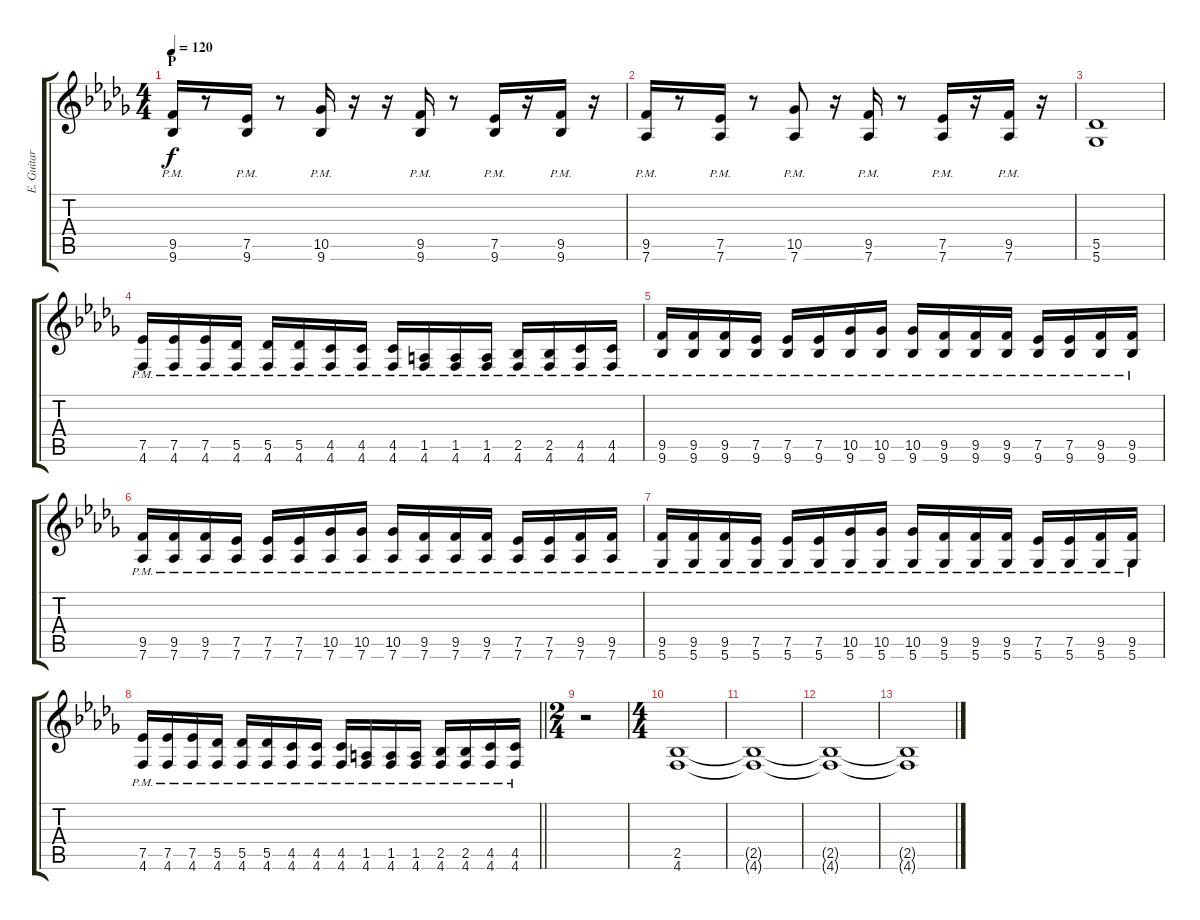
\track ("E. Guitar I" "E. Guitar ") {instrument overdrivenguitar}
\staff {score tabs}
\tuning (Eb4 Bb3 Gb3 Db3 Ab2 Db2) {hide}
\ts (4 4)
\section ("" "P")
\tempo 120
\clef g2
\ks db
(9.5{pm} 9.6{pm}).16{dy f} r.8 (7.5{pm} 9.6{pm}).16 r.8 (10.5{pm} 9.6{pm}).16 r.16 r.16 (9.5{pm} 9.6{pm}).16 r.8 (7.5{pm} 9.6{pm}).16 r.16 (9.5{pm} 9.6{pm}).16 r.16 |
(9.5{pm} 7.6{pm}).16 r.8 (7.5{pm} 7.6{pm}).16 r.8 (10.5{pm} 7.6{pm}).8 r.16 (9.5{pm} 7.6{pm}).16 r.8 (7.5{pm} 7.6{pm}).16 r.16 (9.5{pm} 7.6{pm}).16 r.16 |
(5.5 5.6).1 |
(7.5{pm} 4.6{pm}).16 (7.5{pm} 4.6{pm}).16 (7.5{pm} 4.6{pm}).16 (5.5{pm} 4.6{pm}).16 (5.5{pm} 4.6{pm}).16 (5.5{pm} 4.6{pm}).16 (4.5{pm} 4.6{pm}).16 (4.5{pm} 4.6{pm}).16 (4.5{pm} 4.6{pm}).16 (1.5{pm} 4.6{pm}).16 (1.5{pm} 4.6{pm}).16 (1.5{pm} 4.6{pm}).16 (2.5{pm} 4.6{pm}).16 (2.5{pm} 4.6{pm}).16 (4.5{pm} 4.6{pm}).16 (4.5{pm} 4.6{pm}).16 |
(9.5{pm} 9.6{pm}).16 (9.5{pm} 9.6{pm}).16 (9.5{pm} 9.6{pm}).16 (7.5{pm} 9.6{pm}).16 (7.5{pm} 9.6{pm}).16 (7.5{pm} 9.6{pm}).16 (10.5{pm} 9.6{pm}).16 (10.5{pm} 9.6{pm}).16 (10.5{pm} 9.6{pm}).16 (9.5{pm} 9.6{pm}).16 (9.5{pm} 9.6{pm}).16 (9.5{pm} 9.6{pm}).16 (7.5{pm} 9.6{pm}).16 (7.5{pm} 9.6{pm}).16 (9.5{pm} 9.6{pm}).16 (9.5{pm} 9.6{pm}).16 |
(9.5{pm} 7.6{pm}).16 (9.5{pm} 7.6{pm}).16 (9.5{pm} 7.6{pm}).16 (7.5{pm} 7.6{pm}).16 (7.5{pm} 7.6{pm}).16 (7.5{pm} 7.6{pm}).16 (10.5{pm} 7.6{pm}).16 (10.5{pm} 7.6{pm}).16 (10.5{pm} 7.6{pm}).16 (9.5{pm} 7.6{pm}).16 (9.5{pm} 7.6{pm}).16 (9.5{pm} 7.6{pm}).16 (7.5{pm} 7.6{pm}).16 (7.5{pm} 7.6{pm}).16 (9.5{pm} 7.6{pm}).16 (9.5{pm} 7.6{pm}).16 |
(9.5{pm} 5.6{pm}).16 (9.5{pm} 5.6{pm}).16 (9.5{pm} 5.6{pm}).16 (7.5{pm} 5.6{pm}).16 (7.5{pm} 5.6{pm}).16 (7.5{pm} 5.6{pm}).16 (10.5{pm} 5.6{pm}).16 (10.5{pm} 5.6{pm}).16 (10.5{pm} 5.6{pm}).16 (9.5{pm} 5.6{pm}).16 (9.5{pm} 5.6{pm}).16 (9.5{pm} 5.6{pm}).16 (7.5{pm} 5.6{pm}).16 (7.5{pm} 5.6{pm}).16 (9.5{pm} 5.6{pm}).16 (9.5{pm} 5.6{pm}).16 |
\barLineRight lightlight
(7.5{pm} 4.6{pm}).16 (7.5{pm} 4.6{pm}).16 (7.5{pm} 4.6{pm}).16 (5.5{pm} 4.6{pm}).16 (5.5{pm} 4.6{pm}).16 (5.5{pm} 4.6{pm}).16 (4.5{pm} 4.6{pm}).16 (4.5{pm} 4.6{pm}).16 (4.5{pm} 4.6{pm}).16 (1.5{pm} 4.6{pm}).16 (1.5{pm} 4.6{pm}).16 (1.5{pm} 4.6{pm}).16 (2.5{pm} 4.6{pm}).16 (2.5{pm} 4.6{pm}).16 (4.5{pm} 4.6{pm}).16 (4.5{pm} 4.6{pm}).16 |
\ts (2 4)
r.2 |
\ts (4 4)
(2.5 4.6).1 |
(2.5{t} 4.6{t}).1 |
(2.5{t} 4.6{t}).1 |
(2.5{t} 4.6{t}).1
